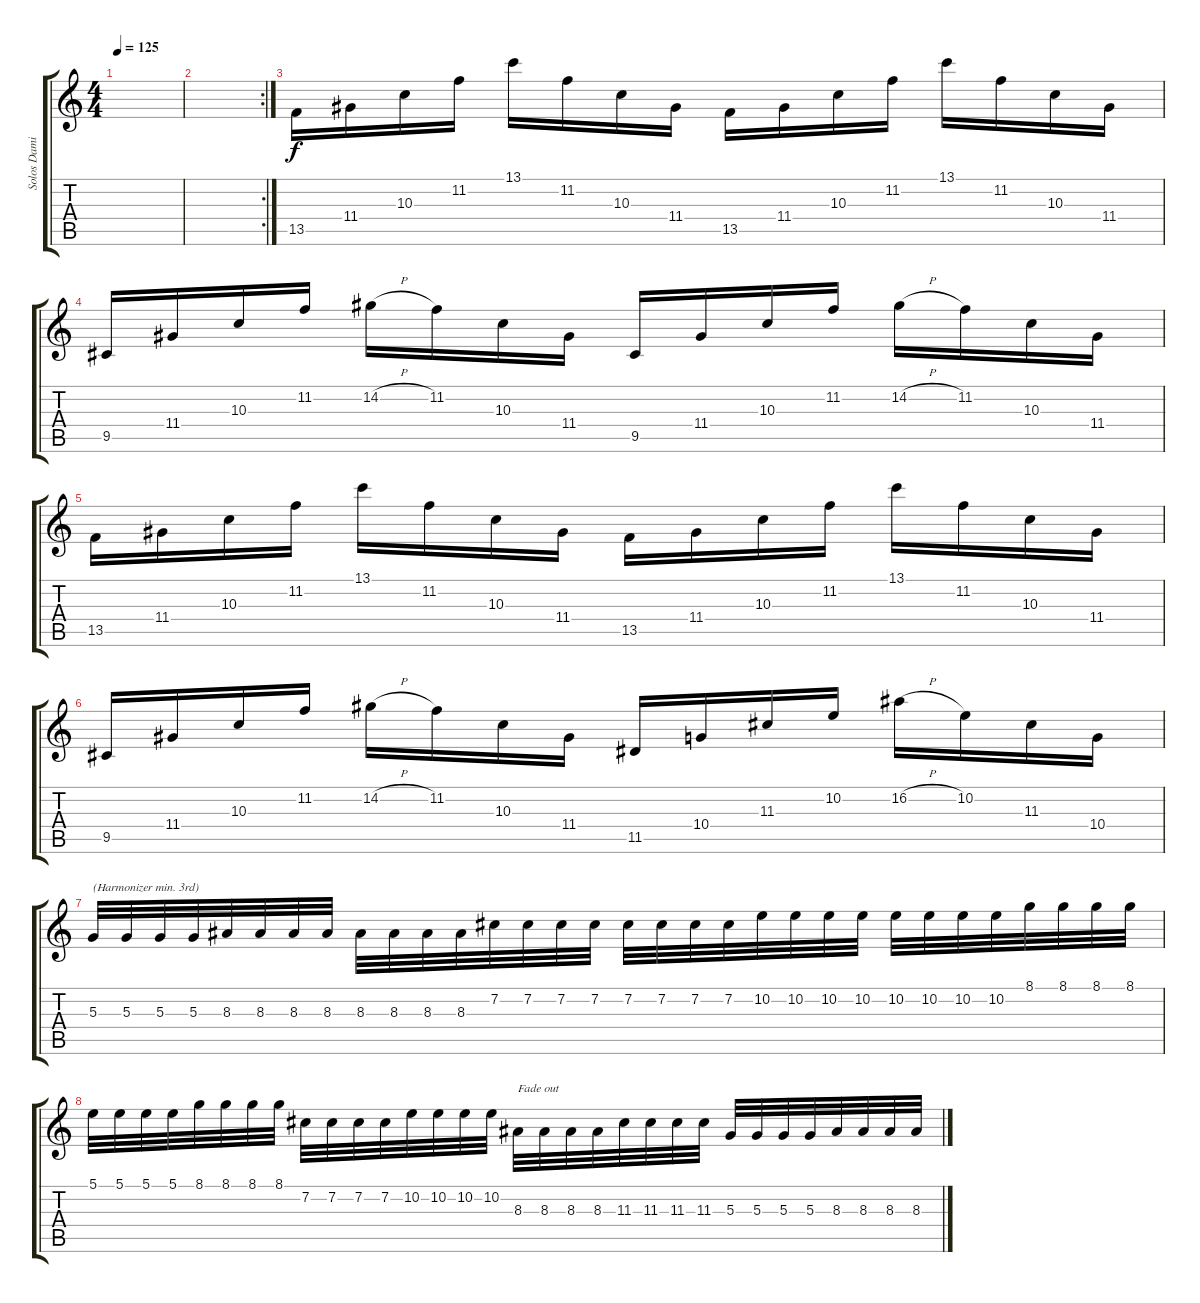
\track ("Solos Damian Leski" "Solos Dami") {instrument distortionguitar}
\staff {score tabs}
\tuning (B3 Gb3 D3 A2 E2 B1) {hide}
\ts (4 4)
\tempo 125
\clef g2
\ks c
|
\rc 2
|
13.5.16 11.4.16 10.3.16 11.2.16 13.1.16 11.2.16 10.3.16 11.4.16 13.5.16 11.4.16 10.3.16 11.2.16 13.1.16 11.2.16 10.3.16 11.4.16 |
9.5.16 11.4.16 10.3.16 11.2.16 14.2{h}.16 11.2.16 10.3.16 11.4.16 9.5.16 11.4.16 10.3.16 11.2.16 14.2{h}.16 11.2.16 10.3.16 11.4.16 |
13.5.16 11.4.16 10.3.16 11.2.16 13.1.16 11.2.16 10.3.16 11.4.16 13.5.16 11.4.16 10.3.16 11.2.16 13.1.16 11.2.16 10.3.16 11.4.16 |
9.5.16 11.4.16 10.3.16 11.2.16 14.2{h}.16 11.2.16 10.3.16 11.4.16 11.5.16 10.4.16 11.3.16 10.2.16 16.2{h}.16 10.2.16 11.3.16 10.4.16 |
5.3.32{txt "(Harmonizer min. 3rd)"} 5.3.32 5.3.32 5.3.32 8.3.32 8.3.32 8.3.32 8.3.32 8.3.32 8.3.32 8.3.32 8.3.32 7.2.32 7.2.32 7.2.32 7.2.32 7.2.32 7.2.32 7.2.32 7.2.32 10.2.32 10.2.32 10.2.32 10.2.32 10.2.32 10.2.32 10.2.32 10.2.32 8.1.32 8.1.32 8.1.32 8.1.32 |
5.1.32 5.1.32 5.1.32 5.1.32 8.1.32 8.1.32 8.1.32 8.1.32 7.2.32 7.2.32 7.2.32 7.2.32 10.2.32 10.2.32 10.2.32 10.2.32 8.3.32{txt "Fade out" volume 0} 8.3.32 8.3.32 8.3.32 11.3.32 11.3.32 11.3.32 11.3.32 5.3.32 5.3.32 5.3.32 5.3.32 8.3.32 8.3.32 8.3.32 8.3.32
